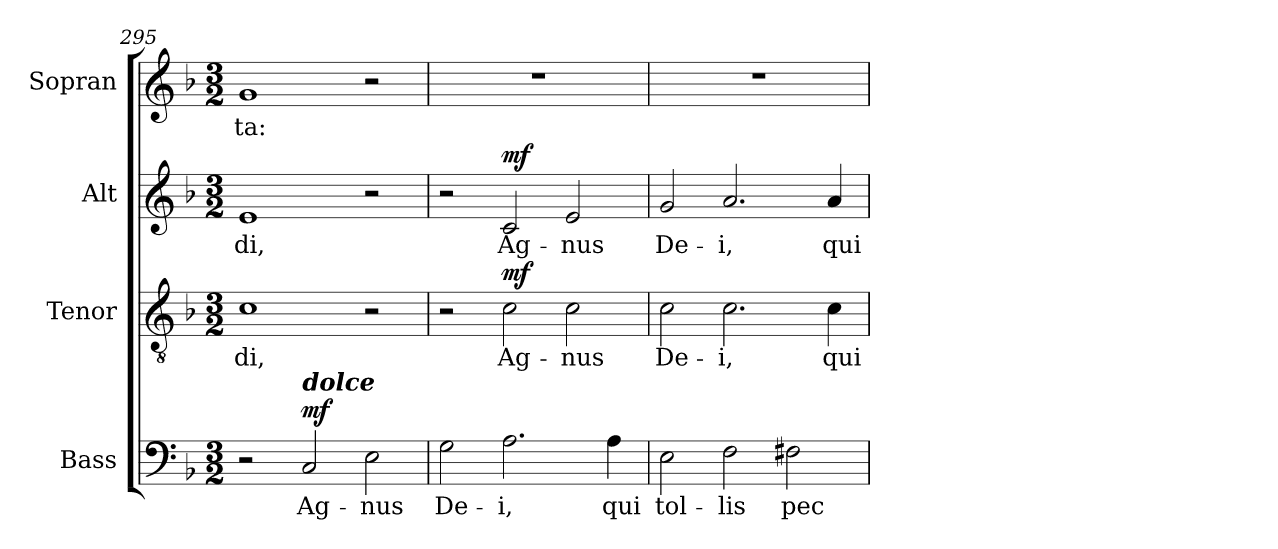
**kern	**text	**dynam	**kern	**text	**dynam	**kern	**text	**dynam	**kern	**text
*part4	*part4	*part4	*part3	*part3	*part3	*part2	*part2	*part2	*part1	*part1
*staff4	*staff4	*staff4	*staff3	*staff3	*staff3	*staff2	*staff2	*staff2	*staff1	*staff1
*I"Bass	*	*	*I"Tenor	*	*	*I"Alt	*	*	*I"Sopran	*
*I'B.	*	*	*I'T.	*	*	*I'A.	*	*	*I'S.	*
!!LO:LB:g=z
*clefF4	*	*	*clefGv2	*	*	*clefG2	*	*	*clefG2	*
*k[b-]	*	*	*k[b-]	*	*	*k[b-]	*	*	*k[b-]	*
*F:	*	*	*F:	*	*	*F:	*	*	*F:	*
*M3/2	*	*	*M3/2	*	*	*M3/2	*	*	*M3/2	*
=295	=295	=295	=295	=295	=295	=295	=295	=295	=295	=295
!	!	!	!	!LO:LY:b	!	!	!LO:LY:b	!	!	!LO:LY:b
2r	.	.	1c	-di,	.	1e	-di,	.	1g	-ta:
!LO:TX:a:Bi:t=dolce	!	!	!	!	!	!	!	!	!	!
!	!LO:LY:b	!LO:DY:a	!	!	!	!	!	!	!	!
2C/	Ag-	mf	.	.	.	.	.	.	.	.
!	!LO:LY:b	!	!	!	!	!	!	!	!	!
2E\	-nus	.	2r	.	.	2r	.	.	2r	.
=296	=296	=296	=296	=296	=296	=296	=296	=296	=296	=296
!	!LO:LY:b	!	!	!	!	!	!	!	!	!
2G\	De-	.	2r	.	.	2r	.	.	1.r	.
!	!LO:LY:b	!	!	!LO:LY:b	!LO:DY:a	!	!LO:LY:b	!LO:DY:a	!	!
2.A\	-i,	.	2c\	Ag-	mf	2c/	Ag-	mf	.	.
!	!	!	!	!LO:LY:b	!	!	!LO:LY:b	!	!	!
.	.	.	2c\	-nus	.	2e/	-nus	.	.	.
!	!LO:LY:b	!	!	!	!	!	!	!	!	!
4A\	qui	.	.	.	.	.	.	.	.	.
=297	=297	=297	=297	=297	=297	=297	=297	=297	=297	=297
!	!LO:LY:b	!	!	!LO:LY:b	!	!	!LO:LY:b	!	!	!
2E\	tol-	.	2c\	De-	.	2g/	De-	.	1.r	.
!	!LO:LY:b	!	!	!LO:LY:b	!	!	!LO:LY:b	!	!	!
2F\	-lis	.	2.c\	-i,	.	2.a/	-i,	.	.	.
!	!LO:LY:b	!	!	!	!	!	!	!	!	!
2F#X\	pec-	.	.	.	.	.	.	.	.	.
!	!	!	!	!LO:LY:b	!	!	!LO:LY:b	!	!	!
.	.	.	4c\	qui	.	4a/	qui	.	.	.
=	=	=	=	=	=	=	=	=	=	=
*-	*-	*-	*-	*-	*-	*-	*-	*-	*-	*-
